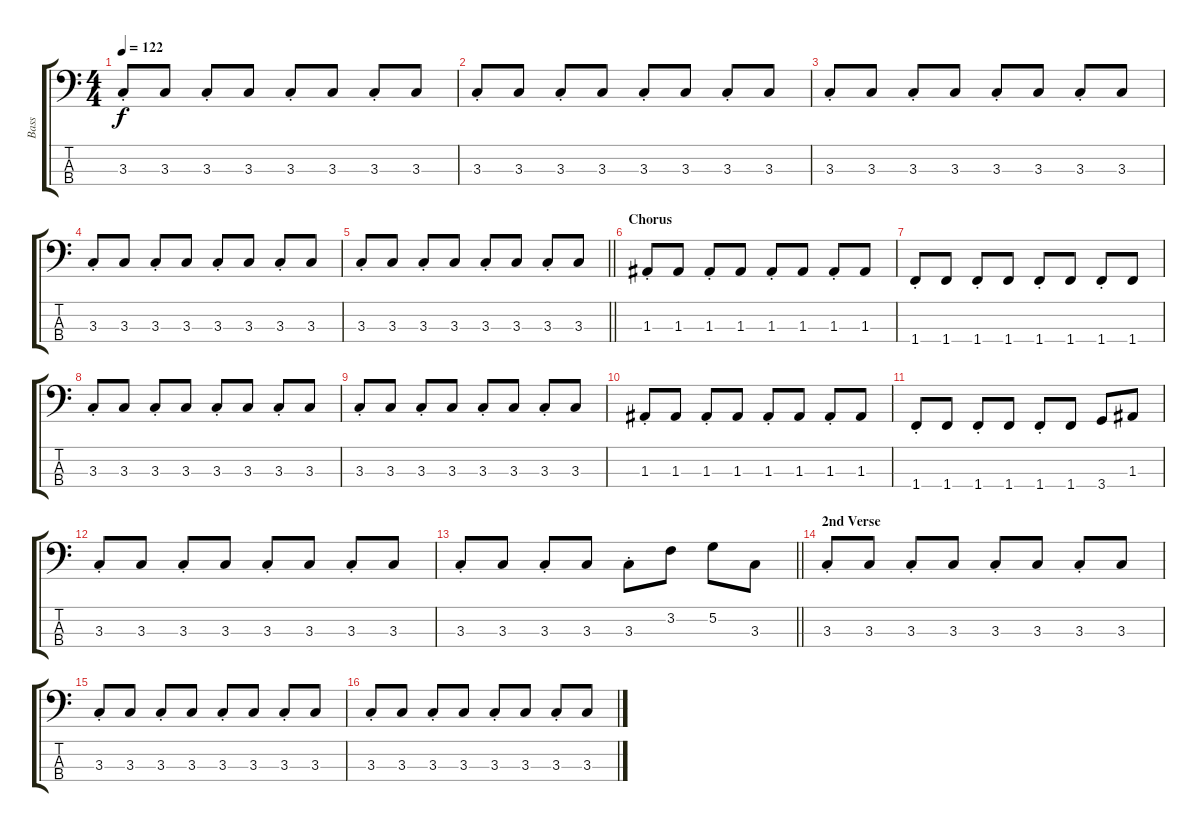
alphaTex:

\track ("Bass" "Bass") {instrument electricbassfinger}
\staff {score tabs}
\tuning (G2 D2 A1 E1) {hide}
\ts (4 4)
\tempo 122
\clef f4
\ks c
3.3{st}.8{dy f} 3.3.8 3.3{st}.8 3.3.8 3.3{st}.8 3.3.8 3.3{st}.8 3.3.8 |
3.3{st}.8 3.3.8 3.3{st}.8 3.3.8 3.3{st}.8 3.3.8 3.3{st}.8 3.3.8 |
3.3{st}.8 3.3.8 3.3{st}.8 3.3.8 3.3{st}.8 3.3.8 3.3{st}.8 3.3.8 |
3.3{st}.8 3.3.8 3.3{st}.8 3.3.8 3.3{st}.8 3.3.8 3.3{st}.8 3.3.8 |
\barLineRight lightlight
3.3{st}.8 3.3.8 3.3{st}.8 3.3.8 3.3{st}.8 3.3.8 3.3{st}.8 3.3.8 |
\section ("" "Chorus")
1.3{st}.8 1.3.8 1.3{st}.8 1.3.8 1.3{st}.8 1.3.8 1.3{st}.8 1.3.8 |
1.4{st}.8 1.4.8 1.4{st}.8 1.4.8 1.4{st}.8 1.4.8 1.4{st}.8 1.4.8 |
3.3{st}.8 3.3.8 3.3{st}.8 3.3.8 3.3{st}.8 3.3.8 3.3{st}.8 3.3.8 |
3.3{st}.8 3.3.8 3.3{st}.8 3.3.8 3.3{st}.8 3.3.8 3.3{st}.8 3.3.8 |
1.3{st}.8 1.3.8 1.3{st}.8 1.3.8 1.3{st}.8 1.3.8 1.3{st}.8 1.3.8 |
1.4{st}.8 1.4.8 1.4{st}.8 1.4.8 1.4{st}.8 1.4.8 3.4.8 1.3.8 |
3.3{st}.8 3.3.8 3.3{st}.8 3.3.8 3.3{st}.8 3.3.8 3.3{st}.8 3.3.8 |
\barLineRight lightlight
3.3{st}.8 3.3.8 3.3{st}.8 3.3.8 3.3{st}.8 3.2.8 5.2.8 3.3.8 |
\section ("" "2nd Verse")
3.3{st}.8 3.3.8 3.3{st}.8 3.3.8 3.3{st}.8 3.3.8 3.3{st}.8 3.3.8 |
3.3{st}.8 3.3.8 3.3{st}.8 3.3.8 3.3{st}.8 3.3.8 3.3{st}.8 3.3.8 |
3.3{st}.8 3.3.8 3.3{st}.8 3.3.8 3.3{st}.8 3.3.8 3.3{st}.8 3.3.8
